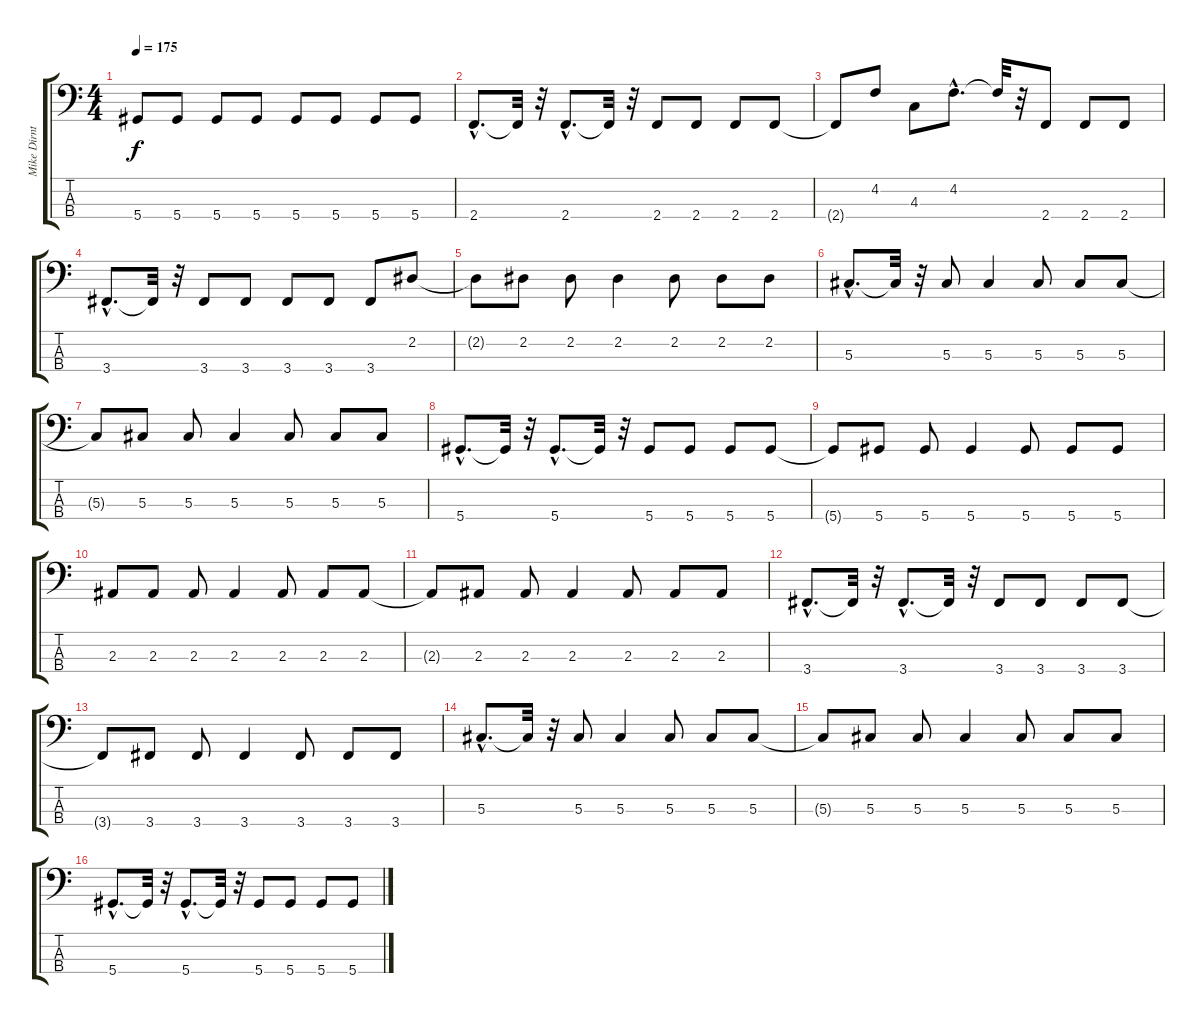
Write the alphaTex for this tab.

\track ("Mike Dirnt" "Mike Dirnt") {instrument electricbassfinger}
\staff {score tabs}
\tuning (Gb2 Db2 Ab1 Eb1) {hide}
\ts (4 4)
\tempo 175
\clef f4
\ks c
5.4.8{dy f} 5.4.8 5.4.8 5.4.8 5.4.8 5.4.8 5.4.8 5.4.8 |
2.4{hac}.8{d} 2.4{t}.32 r.32 2.4{hac}.8{d} 2.4{t}.32 r.32 2.4.8 2.4.8 2.4.8 2.4.8 |
2.4{t}.8 4.2.8 4.3.8 4.2{hac}.8{d} 4.2{t}.32 r.32 2.4.8 2.4.8 2.4.8 |
3.4{hac}.8{d} 3.4{t}.32 r.32 3.4.8 3.4.8 3.4.8 3.4.8 3.4.8 2.2.8 |
2.2{t}.8 2.2.8 2.2.8 2.2.4 2.2.8 2.2.8 2.2.8 |
5.3{hac}.8{d} 5.3{t}.32 r.32 5.3.8 5.3.4 5.3.8 5.3.8 5.3.8 |
5.3{t}.8 5.3.8 5.3.8 5.3.4 5.3.8 5.3.8 5.3.8 |
5.4{hac}.8{d} 5.4{t}.32 r.32 5.4{hac}.8{d} 5.4{t}.32 r.32 5.4.8 5.4.8 5.4.8 5.4.8 |
5.4{t}.8 5.4.8 5.4.8 5.4.4 5.4.8 5.4.8 5.4.8 |
2.3.8 2.3.8 2.3.8 2.3.4 2.3.8 2.3.8 2.3.8 |
2.3{t}.8 2.3.8 2.3.8 2.3.4 2.3.8 2.3.8 2.3.8 |
3.4{hac}.8{d} 3.4{t}.32 r.32 3.4{hac}.8{d} 3.4{t}.32 r.32 3.4.8 3.4.8 3.4.8 3.4.8 |
3.4{t}.8 3.4.8 3.4.8 3.4.4 3.4.8 3.4.8 3.4.8 |
5.3{hac}.8{d} 5.3{t}.32 r.32 5.3.8 5.3.4 5.3.8 5.3.8 5.3.8 |
5.3{t}.8 5.3.8 5.3.8 5.3.4 5.3.8 5.3.8 5.3.8 |
5.4{hac}.8{d} 5.4{t}.32 r.32 5.4{hac}.8{d} 5.4{t}.32 r.32 5.4.8 5.4.8 5.4.8 5.4.8
